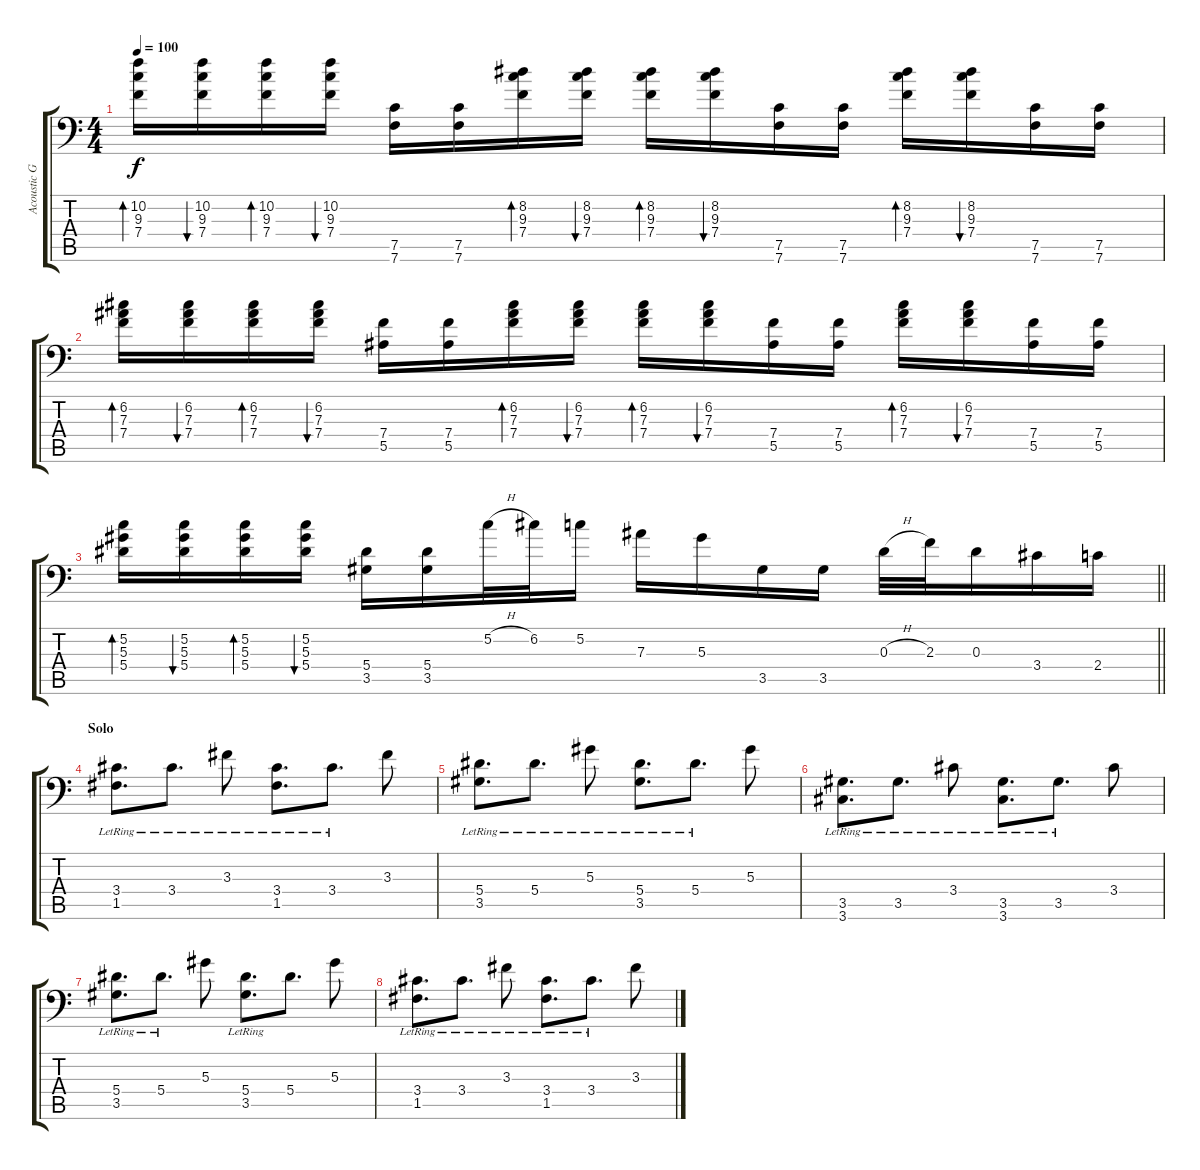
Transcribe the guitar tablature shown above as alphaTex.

\track ("Acoustic Guitar 2" "Acoustic G") {instrument acousticguitarsteel}
\staff {score tabs}
\tuning (C4 G3 Eb3 Bb2 F2 Bb1) {hide}
\ts (4 4)
\tempo 100
\clef f4
\ks c
(10.2 9.3 7.4).16{bd 60 dy f} (10.2 9.3 7.4).16{bu 60} (10.2 9.3 7.4).16{bd 60} (10.2 9.3 7.4).16{bu 60} (7.5 7.6).16 (7.5 7.6).16 (8.2 9.3 7.4).16{bd 60} (8.2 9.3 7.4).16{bu 60} (8.2 9.3 7.4).16{bd 60} (8.2 9.3 7.4).16{bu 60} (7.5 7.6).16 (7.5 7.6).16 (8.2 9.3 7.4).16{bd 60} (8.2 9.3 7.4).16{bu 60} (7.5 7.6).16 (7.5 7.6).16 |
(6.2 7.3 7.4).16{bd 60} (6.2 7.3 7.4).16{bu 60} (6.2 7.3 7.4).16{bd 60} (6.2 7.3 7.4).16{bu 60} (7.4 5.5).16 (7.4 5.5).16 (6.2 7.3 7.4).16{bd 60} (6.2 7.3 7.4).16{bu 60} (6.2 7.3 7.4).16{bd 60} (6.2 7.3 7.4).16{bu 60} (7.4 5.5).16 (7.4 5.5).16 (6.2 7.3 7.4).16{bd 60} (6.2 7.3 7.4).16{bu 60} (7.4 5.5).16 (7.4 5.5).16 |
\barLineRight lightlight
(5.2 5.3 5.4).16{bd 60} (5.2 5.3 5.4).16{bu 60} (5.2 5.3 5.4).16{bd 60} (5.2 5.3 5.4).16{bu 60} (5.4 3.5).16 (5.4 3.5).16 5.2{h}.32 6.2.32 5.2.16 7.3.16 5.3.16 3.5.16 3.5.16 0.3{h}.32 2.3.32 0.3.16 3.4.16 2.4.16 |
\section ("" "Solo")
(3.4 1.5{lr}).8{d} 3.4{lr}.8{d} 3.3{lr}.8 (3.4 1.5{lr}).8{d} 3.4{lr}.8{d} 3.3.8 |
(5.4 3.5{lr}).8{d} 5.4{lr}.8{d} 5.3{lr}.8 (5.4 3.5{lr}).8{d} 5.4{lr}.8{d} 5.3.8 |
(3.5 3.6{lr}).8{d} 3.5{lr}.8{d} 3.4{lr}.8 (3.5 3.6{lr}).8{d} 3.5{lr}.8{d} 3.4.8 |
(5.4 3.5{lr}).8{d} 5.4{lr}.8{d} 5.3.8 (5.4 3.5{lr}).8{d} 5.4.8{d} 5.3.8 |
(3.4 1.5{lr}).8{d} 3.4{lr}.8{d} 3.3{lr}.8 (3.4 1.5{lr}).8{d} 3.4{lr}.8{d} 3.3.8
